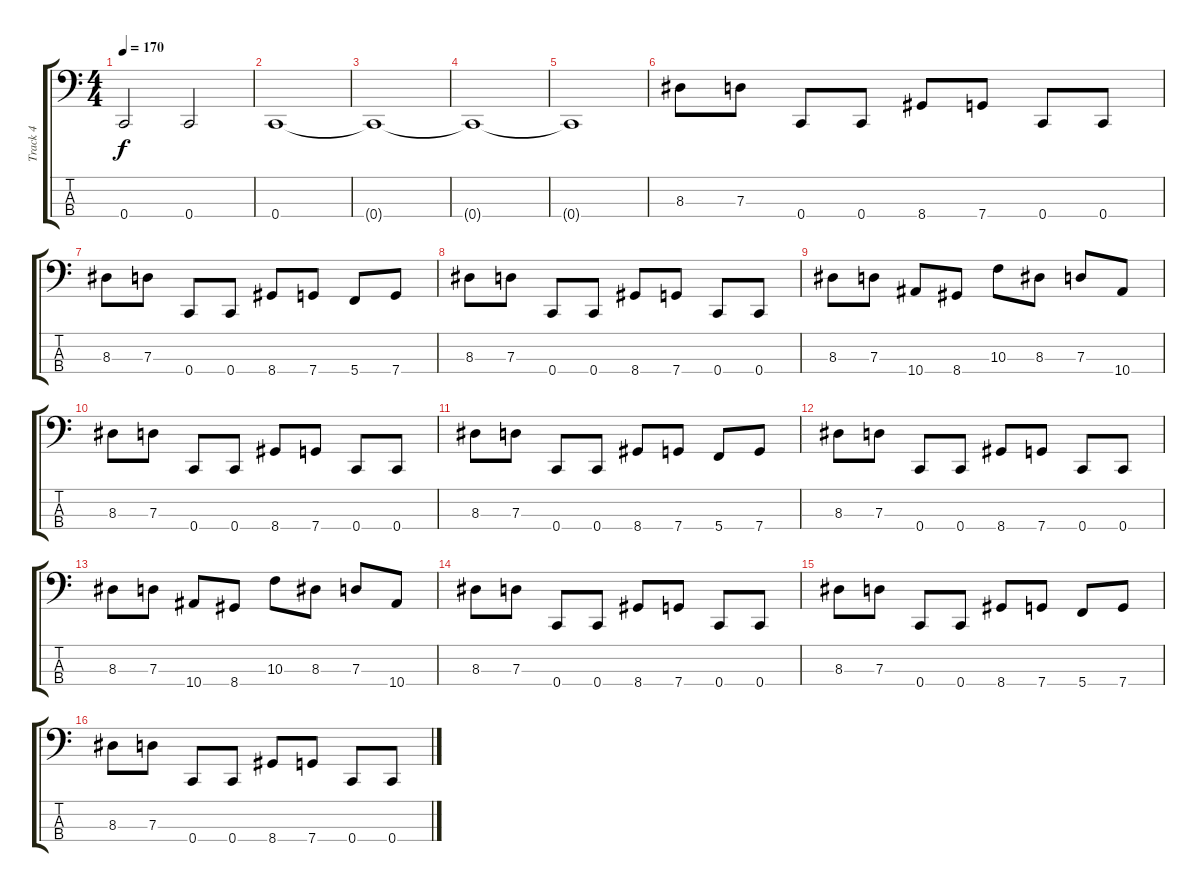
\track ("Track 4" "Track 4") {instrument electricbasspick}
\staff {score tabs}
\tuning (F2 C2 G1 C1) {hide}
\ts (4 4)
\tempo 170
\clef f4
\ks c
0.4.2{dy f instrument electricbasspick} 0.4.2 |
0.4.1 |
0.4{t}.1 |
0.4{t}.1 |
0.4{t}.1 |
8.3.8 7.3.8 0.4.8 0.4.8 8.4.8 7.4.8 0.4.8 0.4.8 |
8.3.8 7.3.8 0.4.8 0.4.8 8.4.8 7.4.8 5.4.8 7.4.8 |
8.3.8 7.3.8 0.4.8 0.4.8 8.4.8 7.4.8 0.4.8 0.4.8 |
8.3.8 7.3.8 10.4.8 8.4.8 10.3.8 8.3.8 7.3.8 10.4.8 |
8.3.8 7.3.8 0.4.8 0.4.8 8.4.8 7.4.8 0.4.8 0.4.8 |
8.3.8 7.3.8 0.4.8 0.4.8 8.4.8 7.4.8 5.4.8 7.4.8 |
8.3.8 7.3.8 0.4.8 0.4.8 8.4.8 7.4.8 0.4.8 0.4.8 |
8.3.8 7.3.8 10.4.8 8.4.8 10.3.8 8.3.8 7.3.8 10.4.8 |
8.3.8 7.3.8 0.4.8 0.4.8 8.4.8 7.4.8 0.4.8 0.4.8 |
8.3.8 7.3.8 0.4.8 0.4.8 8.4.8 7.4.8 5.4.8 7.4.8 |
8.3.8 7.3.8 0.4.8 0.4.8 8.4.8 7.4.8 0.4.8 0.4.8
